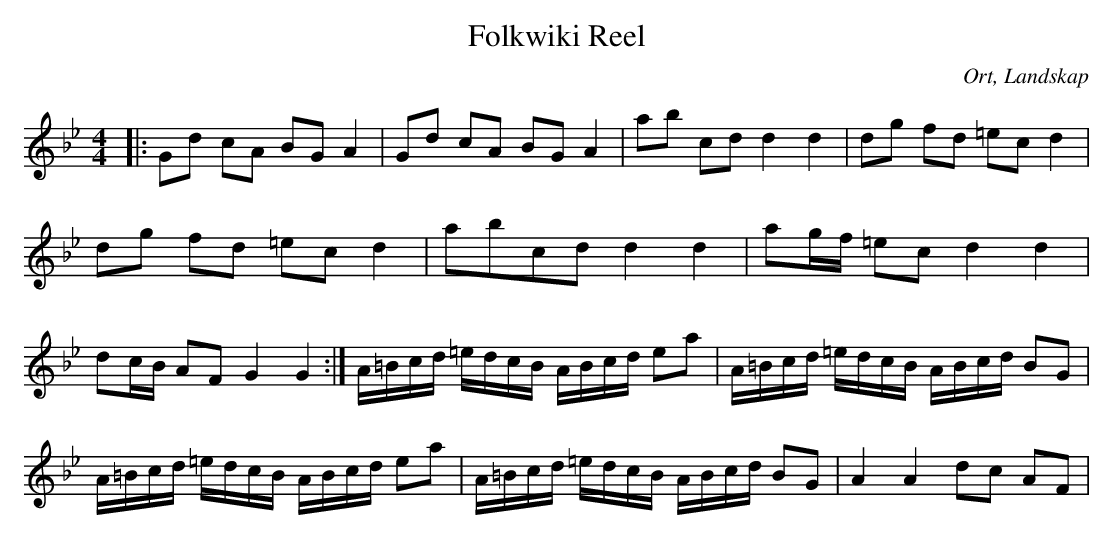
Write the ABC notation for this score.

X:1
T:Folkwiki Reel
O:Ort, Landskap
M:4/4
L:1/16
K:Gm
|: G2d2 c2A2 B2G2 A4 | G2d2 c2A2 B2G2 A4 | a2b2 c2d2 d4 d4 | d2g2 f2d2 =e2c2 d4 | d2g2 f2d2 =e2c2 d4 | a2b2c2d2 d4 d4 | a2gf =e2c2 d4 d4|d2cB A2F2 G4 G4 :| A=Bcd =edcB ABcd e2a2 | A=Bcd =edcB ABcd B2G2 |A=Bcd =edcB ABcd e2a2 | A=Bcd =edcB ABcd B2G2 | A4 A4 d2c2 A2F2|
